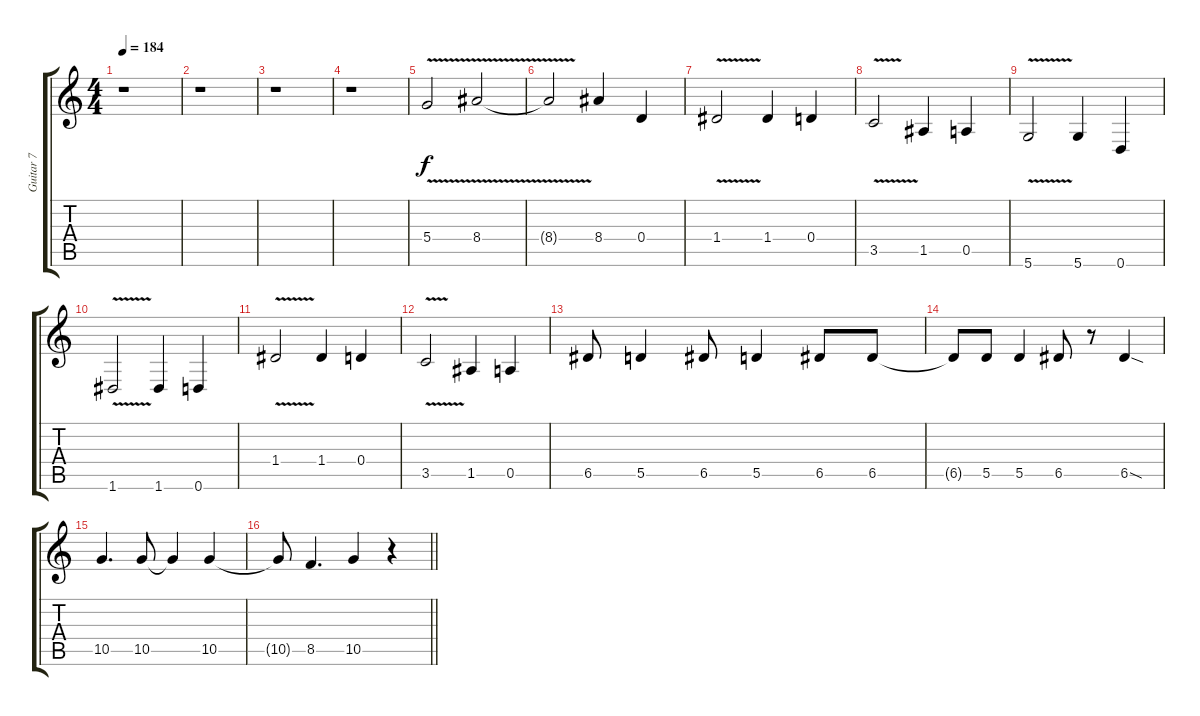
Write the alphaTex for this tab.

\track ("Guitar 7" "Guitar 7") {instrument distortionguitar}
\staff {score tabs}
\tuning (E4 B3 G3 D3 A2 D2) {hide}
\ts (4 4)
\tempo 184
\clef g2
\ks c
r.1{dy f} |
r.1 |
r.1 |
r.1 |
5.4{v}.2 8.4{v}.2 |
8.4{t}.2 8.4.4 0.4.4 |
1.4{v}.2 1.4.4 0.4.4 |
3.5{v}.2 1.5.4 0.5.4 |
5.6{v}.2 5.6.4 0.6.4 |
1.6{v}.2 1.6.4 0.6.4 |
1.4{v}.2 1.4.4 0.4.4 |
3.5{v}.2 1.5.4 0.5.4 |
6.5.8 5.5.4 6.5.8 5.5.4 6.5.8 6.5.8 |
6.5{t}.8 5.5.8 5.5.4 6.5.8 r.8 6.5{sod}.4 |
10.5.4{d} 10.5.8 10.5{t}.4 10.5.4 |
\barLineRight lightlight
10.5{t}.8 8.5.4{d} 10.5.4 r.4
